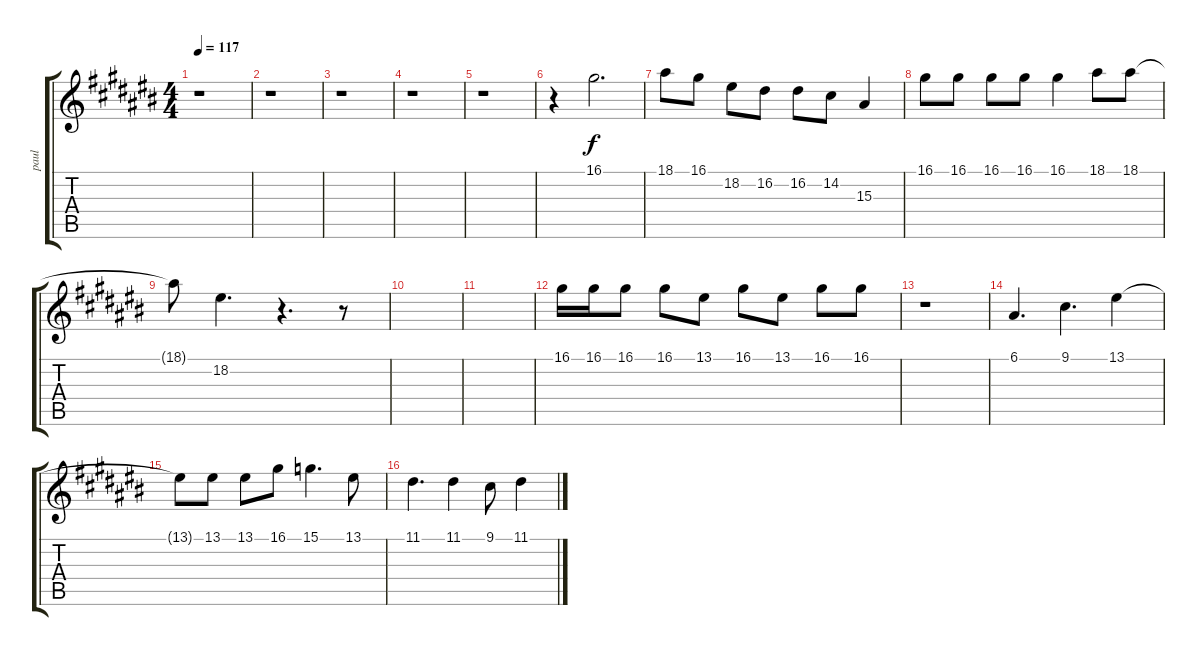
\track ("paul " "paul ") {instrument voiceoohs}
\staff {score tabs}
\tuning (E4 B3 G3 D3 A2 E2) {hide}
\ts (4 4)
\tempo 117
\clef g2
\ks a#minor
r.1{dy f} |
r.1 |
r.1 |
r.1 |
r.1 |
r.4 16.1.2{d} |
18.1.8 16.1.8 18.2.8 16.2.8 16.2.8 14.2.8 15.3.4 |
16.1.8 16.1.8 16.1.8 16.1.8 16.1.4 18.1.8 18.1.8 |
18.1{t}.8 18.2.4{d} r.4{d} r.8 |
|
|
16.1.16 16.1.16 16.1.8 16.1.8 13.1.8 16.1.8 13.1.8 16.1.8 16.1.8 |
r.1 |
6.1.4{d} 9.1.4{d} 13.1.4 |
13.1{t}.8 13.1.8 13.1.8 16.1.8 15.1.4{d} 13.1.8 |
11.1.4{d} 11.1.4 9.1.8 11.1.4
